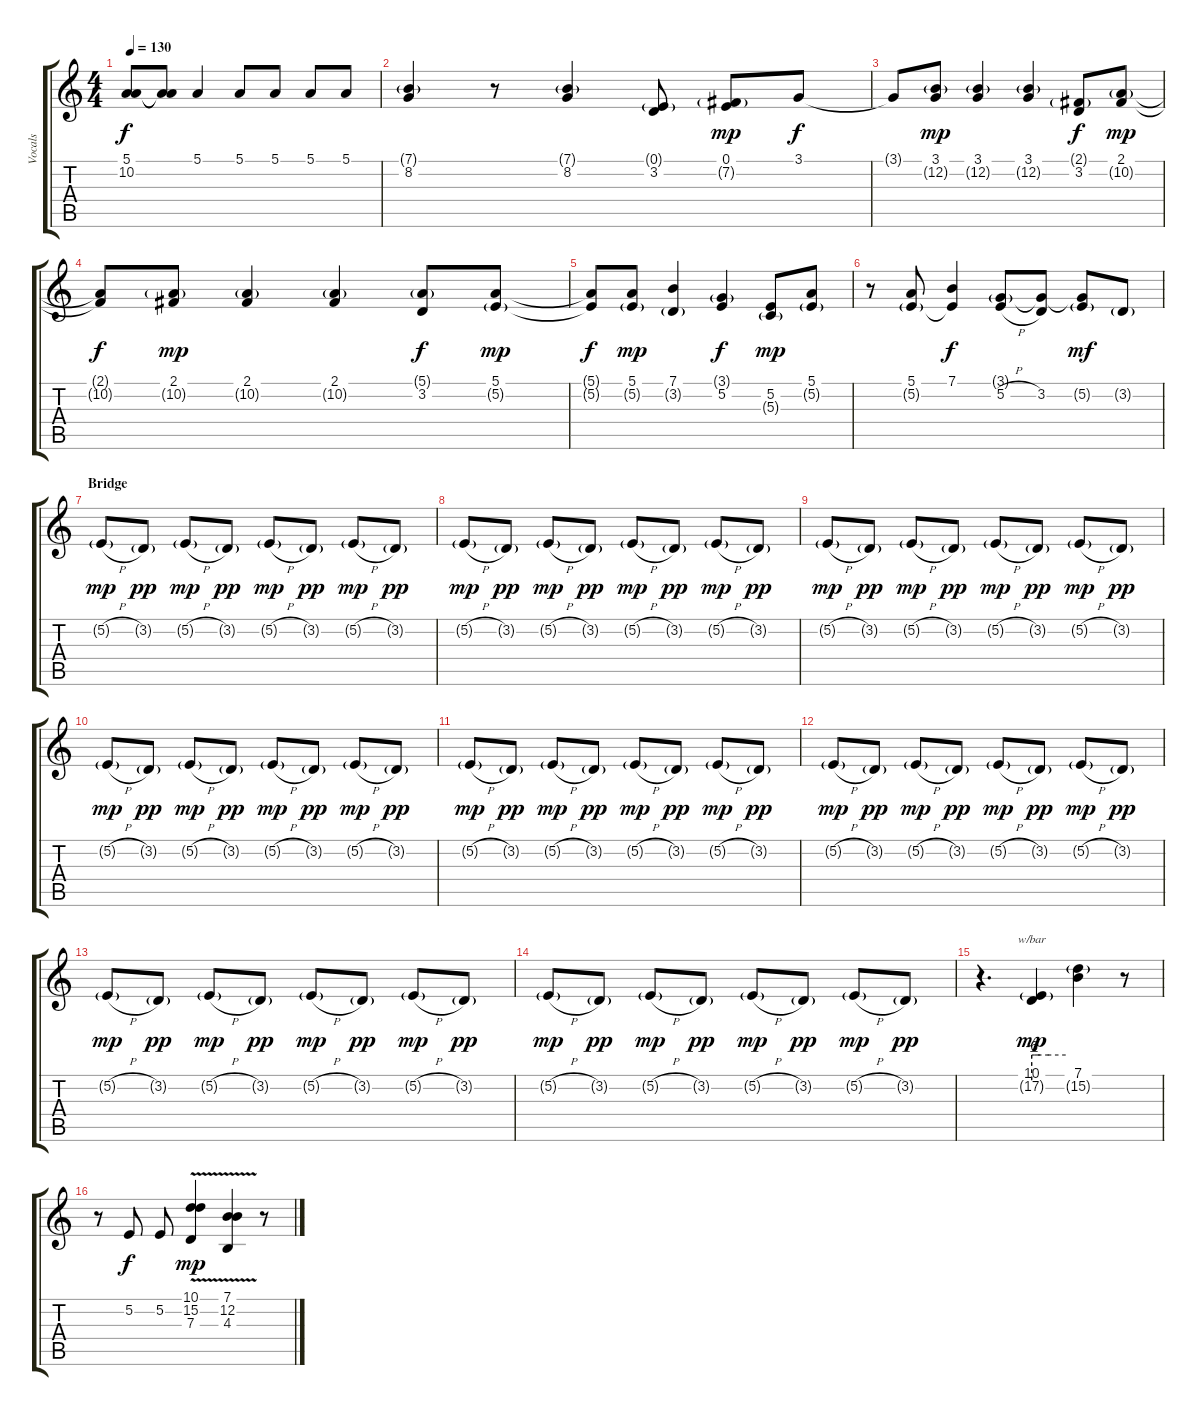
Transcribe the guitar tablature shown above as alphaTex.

\track ("Vocals" "Vocals") {instrument clarinet}
\staff {score tabs}
\tuning (E4 B3 G3 D3 A2 E2) {hide}
\ts (4 4)
\tempo 130
\clef g2
\ks c
(5.1{t} 10.2{t}).8{dy f} (5.1{t} 10.2{t}).8 5.1.4 5.1.8 5.1.8 5.1.8 5.1.8 |
(7.1{g} 8.2).4 r.8 (7.1{g} 8.2).4 (0.1{g} 3.2).8 (0.1 7.2{g}).8{dy mp} 3.1.8{dy f} |
3.1{t}.8 (3.1 12.2{g}).8{dy mp} (3.1 12.2{g}).4 (3.1 12.2{g}).4 (2.1{g} 3.2).8{dy f} (2.1 10.2{g}).8{dy mp} |
(2.1{t} 10.2{t}).8{dy f} (2.1 10.2{g}).8{dy mp} (2.1 10.2{g}).4 (2.1 10.2{g}).4 (5.1{g} 3.2).8{dy f} (5.1 5.2{g}).8{dy mp} |
(5.1{t} 5.2{t}).8{dy f} (5.1 5.2{g}).8{dy mp} (7.1 3.2{g}).4 (3.1{g} 5.2).4{dy f} (5.2 5.3{g}).8{dy mp} (5.1 5.2{g}).8 |
r.8 (5.1 5.2{g}).8 (7.1 5.2{t}).4{dy f} (3.1{g} 5.2{h}).8 (3.1{t} 3.2).8 (3.1{t} 5.2{g}).8{dy mf} 3.2{g}.8 |
\section ("" "Bridge")
5.2{h g}.8{dy mp} 3.2{g}.8{dy pp} 5.2{h g}.8{dy mp} 3.2{g}.8{dy pp} 5.2{h g}.8{dy mp} 3.2{g}.8{dy pp} 5.2{h g}.8{dy mp} 3.2{g}.8{dy pp} |
5.2{h g}.8{dy mp} 3.2{g}.8{dy pp} 5.2{h g}.8{dy mp} 3.2{g}.8{dy pp} 5.2{h g}.8{dy mp} 3.2{g}.8{dy pp} 5.2{h g}.8{dy mp} 3.2{g}.8{dy pp} |
5.2{h g}.8{dy mp} 3.2{g}.8{dy pp} 5.2{h g}.8{dy mp} 3.2{g}.8{dy pp} 5.2{h g}.8{dy mp} 3.2{g}.8{dy pp} 5.2{h g}.8{dy mp} 3.2{g}.8{dy pp} |
5.2{h g}.8{dy mp} 3.2{g}.8{dy pp} 5.2{h g}.8{dy mp} 3.2{g}.8{dy pp} 5.2{h g}.8{dy mp} 3.2{g}.8{dy pp} 5.2{h g}.8{dy mp} 3.2{g}.8{dy pp} |
5.2{h g}.8{dy mp} 3.2{g}.8{dy pp} 5.2{h g}.8{dy mp} 3.2{g}.8{dy pp} 5.2{h g}.8{dy mp} 3.2{g}.8{dy pp} 5.2{h g}.8{dy mp} 3.2{g}.8{dy pp} |
5.2{h g}.8{dy mp} 3.2{g}.8{dy pp} 5.2{h g}.8{dy mp} 3.2{g}.8{dy pp} 5.2{h g}.8{dy mp} 3.2{g}.8{dy pp} 5.2{h g}.8{dy mp} 3.2{g}.8{dy pp} |
5.2{h g}.8{dy mp} 3.2{g}.8{dy pp} 5.2{h g}.8{dy mp} 3.2{g}.8{dy pp} 5.2{h g}.8{dy mp} 3.2{g}.8{dy pp} 5.2{h g}.8{dy mp} 3.2{g}.8{dy pp} |
5.2{h g}.8{dy mp} 3.2{g}.8{dy pp} 5.2{h g}.8{dy mp} 3.2{g}.8{dy pp} 5.2{h g}.8{dy mp} 3.2{g}.8{dy pp} 5.2{h g}.8{dy mp} 3.2{g}.8{dy pp} |
r.4{d} (10.1 17.2{g}).4{tbe (custom default 0 -24 0 0 5 0 15 0 30 0 60 0) dy mp} (7.1 15.2{g}).4 r.8 |
r.8 5.2.8{dy f} 5.2.8 (10.1 15.2{v} 7.3).4{dy mp} (7.1 12.2{v} 4.3).4 r.8
